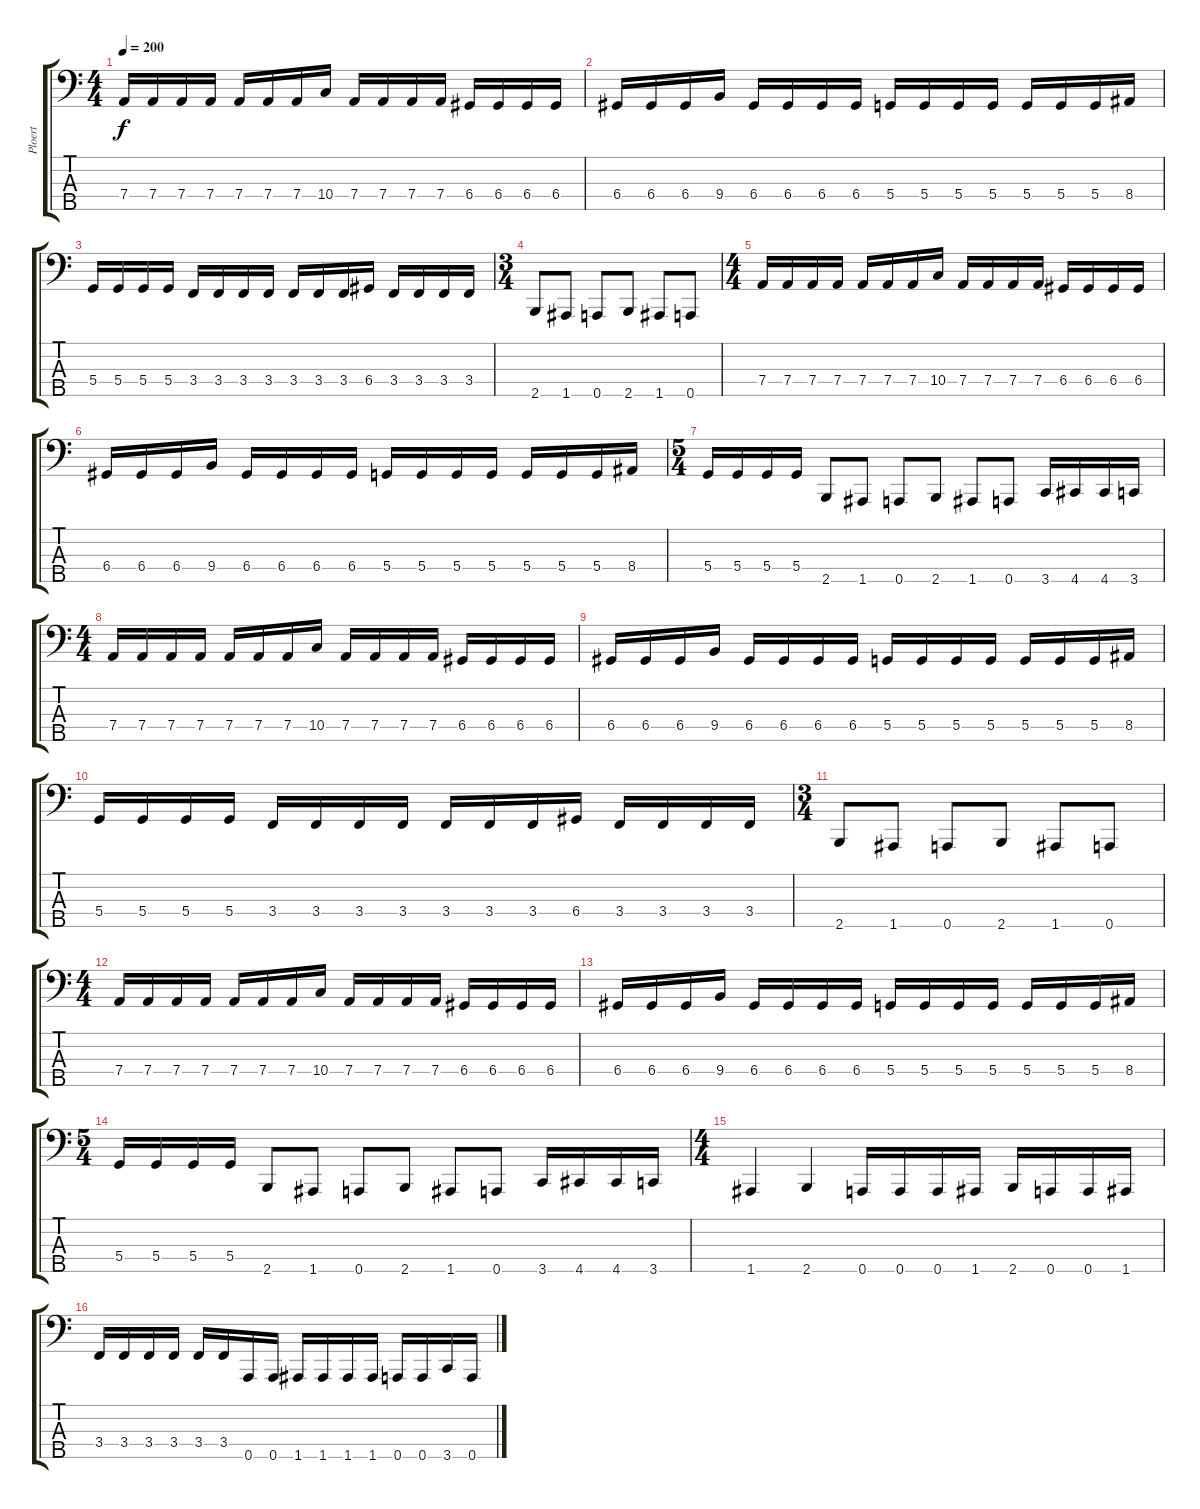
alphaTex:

\track ("Ploert" "Ploert") {instrument electricbasspick}
\staff {score tabs}
\tuning (F2 C2 G1 D1 A0) {hide}
\ts (4 4)
\tempo 200
\clef f4
\ks c
7.4.16{dy f} 7.4.16 7.4.16 7.4.16 7.4.16 7.4.16 7.4.16 10.4.16 7.4.16 7.4.16 7.4.16 7.4.16 6.4.16 6.4.16 6.4.16 6.4.16 |
6.4.16 6.4.16 6.4.16 9.4.16 6.4.16 6.4.16 6.4.16 6.4.16 5.4.16 5.4.16 5.4.16 5.4.16 5.4.16 5.4.16 5.4.16 8.4.16 |
5.4.16 5.4.16 5.4.16 5.4.16 3.4.16 3.4.16 3.4.16 3.4.16 3.4.16 3.4.16 3.4.16 6.4.16 3.4.16 3.4.16 3.4.16 3.4.16 |
\ts (3 4)
2.5.8 1.5.8 0.5.8 2.5.8 1.5.8 0.5.8 |
\ts (4 4)
7.4.16 7.4.16 7.4.16 7.4.16 7.4.16 7.4.16 7.4.16 10.4.16 7.4.16 7.4.16 7.4.16 7.4.16 6.4.16 6.4.16 6.4.16 6.4.16 |
6.4.16 6.4.16 6.4.16 9.4.16 6.4.16 6.4.16 6.4.16 6.4.16 5.4.16 5.4.16 5.4.16 5.4.16 5.4.16 5.4.16 5.4.16 8.4.16 |
\ts (5 4)
5.4.16 5.4.16 5.4.16 5.4.16 2.5.8 1.5.8 0.5.8 2.5.8 1.5.8 0.5.8 3.5.16 4.5.16 4.5.16 3.5.16 |
\ts (4 4)
7.4.16 7.4.16 7.4.16 7.4.16 7.4.16 7.4.16 7.4.16 10.4.16 7.4.16 7.4.16 7.4.16 7.4.16 6.4.16 6.4.16 6.4.16 6.4.16 |
6.4.16 6.4.16 6.4.16 9.4.16 6.4.16 6.4.16 6.4.16 6.4.16 5.4.16 5.4.16 5.4.16 5.4.16 5.4.16 5.4.16 5.4.16 8.4.16 |
5.4.16 5.4.16 5.4.16 5.4.16 3.4.16 3.4.16 3.4.16 3.4.16 3.4.16 3.4.16 3.4.16 6.4.16 3.4.16 3.4.16 3.4.16 3.4.16 |
\ts (3 4)
2.5.8 1.5.8 0.5.8 2.5.8 1.5.8 0.5.8 |
\ts (4 4)
7.4.16 7.4.16 7.4.16 7.4.16 7.4.16 7.4.16 7.4.16 10.4.16 7.4.16 7.4.16 7.4.16 7.4.16 6.4.16 6.4.16 6.4.16 6.4.16 |
6.4.16 6.4.16 6.4.16 9.4.16 6.4.16 6.4.16 6.4.16 6.4.16 5.4.16 5.4.16 5.4.16 5.4.16 5.4.16 5.4.16 5.4.16 8.4.16 |
\ts (5 4)
5.4.16 5.4.16 5.4.16 5.4.16 2.5.8 1.5.8 0.5.8 2.5.8 1.5.8 0.5.8 3.5.16 4.5.16 4.5.16 3.5.16 |
\ts (4 4)
1.5.4 2.5.4 0.5.16 0.5.16 0.5.16 1.5.16 2.5.16 0.5.16 0.5.16 1.5.16 |
3.4.16 3.4.16 3.4.16 3.4.16 3.4.16 3.4.16 0.5.16 0.5.16 1.5.16 1.5.16 1.5.16 1.5.16 0.5.16 0.5.16 3.5.16 0.5.16
